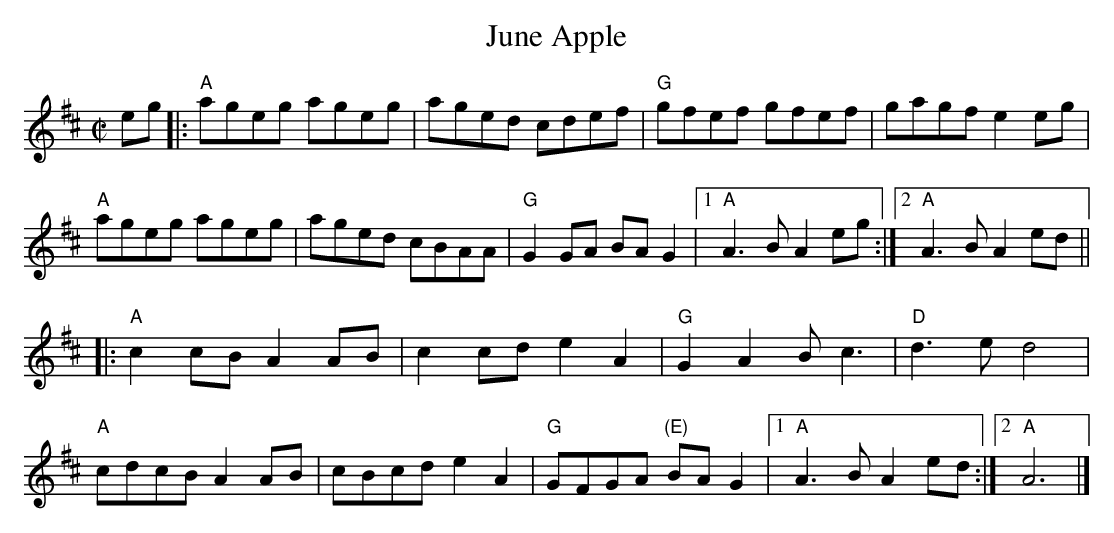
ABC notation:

X:1
T: June Apple
M: C|
L: 1/8
K: AMix
eg |: "A"ageg ageg | aged cdef | "G"gfef gfef | gagf e2eg |
 "A"ageg ageg| aged cBAA | "G"G2GA BAG2 |1 "A"A3BA2 eg :|2"A"A3BA2 ed||
|:  "A"c2cB A2AB | c2cd e2A2| "G"G2A2 Bc3 |"D" d3ed4 |
"A"cdcB A2AB | cBcd e2A2 | "G"GFGA "(E)" BAG2 |1"A"A3BA2ed:|2"A"A6|]
